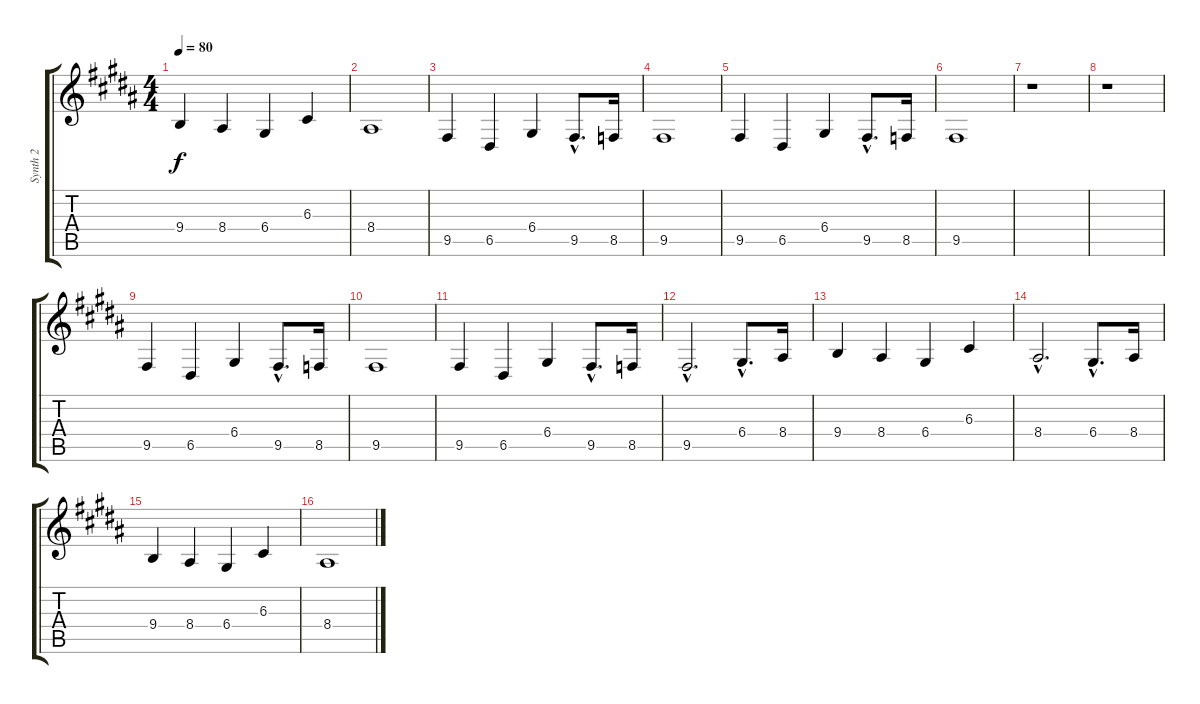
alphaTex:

\track ("Synth 2" "Synth 2") {instrument pad8sweep}
\staff {score tabs}
\tuning (E4 B3 G3 D3 A2 E2) {hide}
\ts (4 4)
\tempo 80
\clef g2
\ks b
9.4.4{dy f} 8.4.4 6.4.4 6.3.4 |
8.4.1 |
9.5.4 6.5.4 6.4.4 9.5{hac}.8{d} 8.5.16 |
9.5.1 |
9.5.4 6.5.4 6.4.4 9.5{hac}.8{d} 8.5.16 |
9.5.1 |
r.1 |
r.1 |
9.5.4 6.5.4 6.4.4 9.5{hac}.8{d} 8.5.16 |
9.5.1 |
9.5.4 6.5.4 6.4.4 9.5{hac}.8{d} 8.5.16 |
9.5{hac}.2{d} 6.4{hac}.8{d} 8.4.16 |
9.4.4 8.4.4 6.4.4 6.3.4 |
8.4{hac}.2{d} 6.4{hac}.8{d} 8.4.16 |
9.4.4 8.4.4 6.4.4 6.3.4 |
8.4.1
